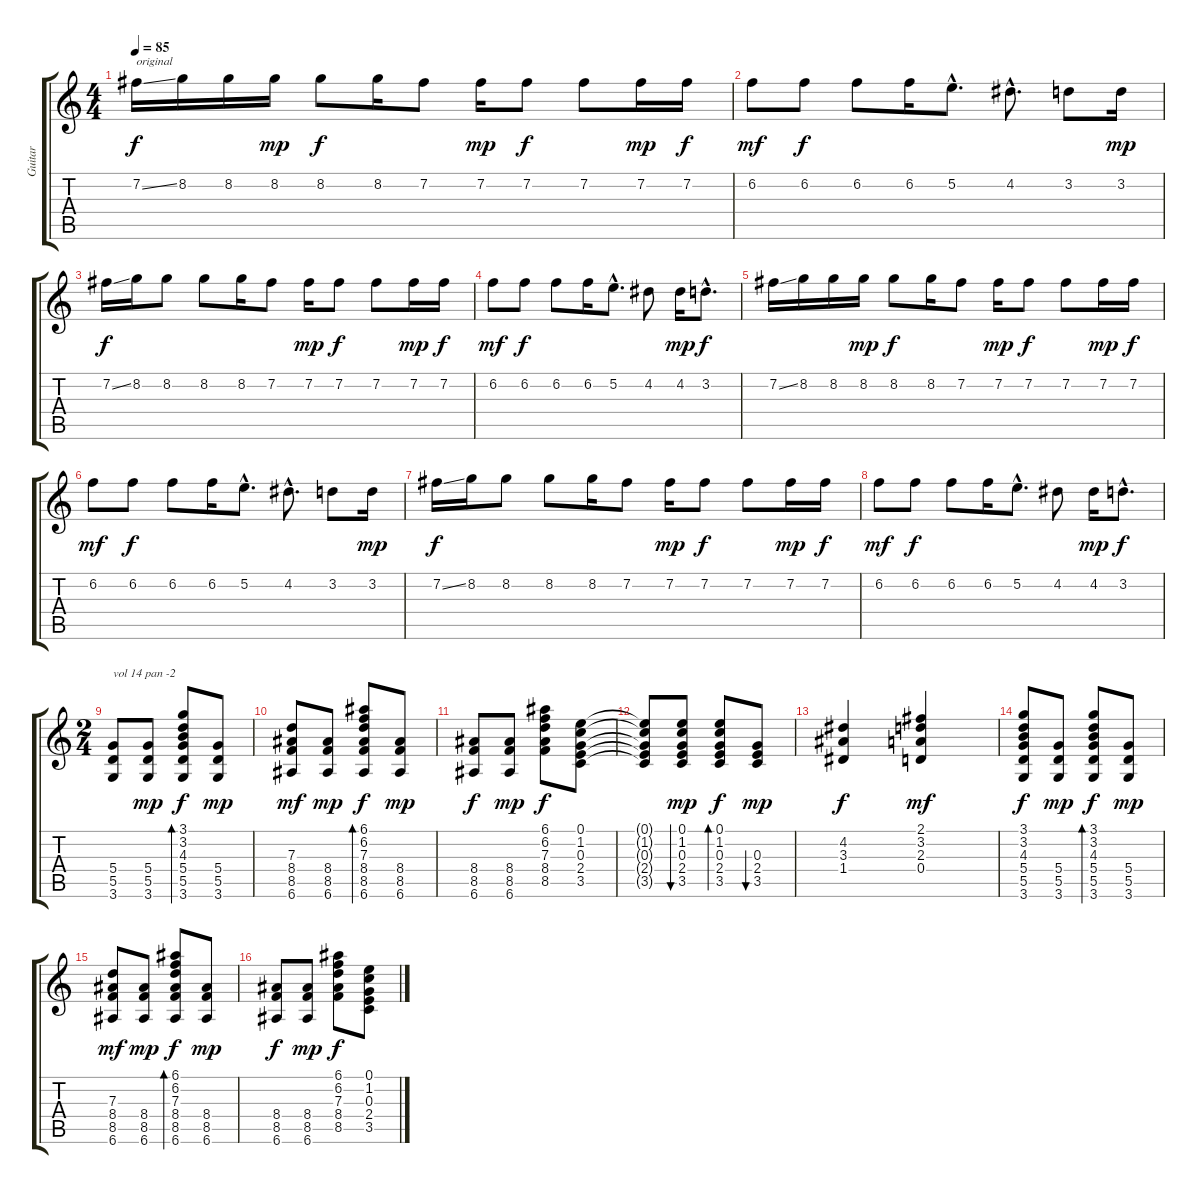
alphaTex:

\track ("Guitar" "Guitar") {instrument acousticguitarsteel}
\staff {score tabs}
\tuning (E4 B3 G3 D3 A2 E2) {hide}
\ts (4 4)
\tempo 85
\clef g2
\ks c
7.2{ss}.16{txt "original" dy f volume 16 balance 1} 8.2.16 8.2.16 8.2.16{dy mp} 8.2.8{dy f} 8.2.16 7.2.8 7.2.16{dy mp} 7.2.8{dy f} 7.2.8 7.2.16{dy mp} 7.2.16{dy f} |
6.2.8{dy mf} 6.2.8{dy f} 6.2.8 6.2.16 5.2{hac}.8{d} 4.2{hac}.8{d} 3.2.8 3.2.16{dy mp} |
7.2{ss}.16{dy f} 8.2.16 8.2.8 8.2.8 8.2.16 7.2.8 7.2.16{dy mp} 7.2.8{dy f} 7.2.8 7.2.16{dy mp} 7.2.16{dy f} |
6.2.8{dy mf} 6.2.8{dy f} 6.2.8 6.2.16 5.2{hac}.8{d} 4.2.8 4.2.16{dy mp} 3.2{hac}.8{d dy f} |
7.2{ss}.16 8.2.16 8.2.16 8.2.16{dy mp} 8.2.8{dy f} 8.2.16 7.2.8 7.2.16{dy mp} 7.2.8{dy f} 7.2.8 7.2.16{dy mp} 7.2.16{dy f} |
6.2.8{dy mf} 6.2.8{dy f} 6.2.8 6.2.16 5.2{hac}.8{d} 4.2{hac}.8{d} 3.2.8 3.2.16{dy mp} |
7.2{ss}.16{dy f} 8.2.16 8.2.8 8.2.8 8.2.16 7.2.8 7.2.16{dy mp} 7.2.8{dy f} 7.2.8 7.2.16{dy mp} 7.2.16{dy f} |
6.2.8{dy mf} 6.2.8{dy f} 6.2.8 6.2.16 5.2{hac}.8{d} 4.2.8 4.2.16{dy mp} 3.2{hac}.8{d dy f} |
\ts (2 4)
(5.4 5.5 3.6).8{txt "vol 14 pan -2" volume 14 balance 6} (5.4 5.5 3.6).8{dy mp} (3.1 3.2 4.3 5.4 5.5 3.6).8{bd 30 dy f} (5.4 5.5 3.6).8{dy mp} |
(7.3 8.4 8.5 6.6).8{dy mf} (8.4 8.5 6.6).8{dy mp} (6.1 6.2 7.3 8.4 8.5 6.6).8{bd 30 dy f} (8.4 8.5 6.6).8{dy mp} |
(8.4 8.5 6.6).8{dy f} (8.4 8.5 6.6).8{dy mp} (6.1 6.2 7.3 8.4 8.5).8{dy f} (0.1 1.2 0.3 2.4 3.5).8 |
(0.1{t} 1.2{t} 0.3{t} 2.4{t} 3.5{t}).8 (0.1 1.2 0.3 2.4 3.5).8{bu 30 dy mp} (0.1 1.2 0.3 2.4 3.5).8{bd 30 dy f} (0.3 2.4 3.5).8{bu 30 dy mp} |
(4.2 3.3 1.4).4{dy f} (2.1 3.2 2.3 0.4).4{dy mf} |
(3.1 3.2 4.3 5.4 5.5 3.6).8{dy f} (5.4 5.5 3.6).8{dy mp} (3.1 3.2 4.3 5.4 5.5 3.6).8{bd 30 dy f} (5.4 5.5 3.6).8{dy mp} |
(7.3 8.4 8.5 6.6).8{dy mf} (8.4 8.5 6.6).8{dy mp} (6.1 6.2 7.3 8.4 8.5 6.6).8{bd 30 dy f} (8.4 8.5 6.6).8{dy mp} |
(8.4 8.5 6.6).8{dy f} (8.4 8.5 6.6).8{dy mp} (6.1 6.2 7.3 8.4 8.5).8{dy f} (0.1 1.2 0.3 2.4 3.5).8
